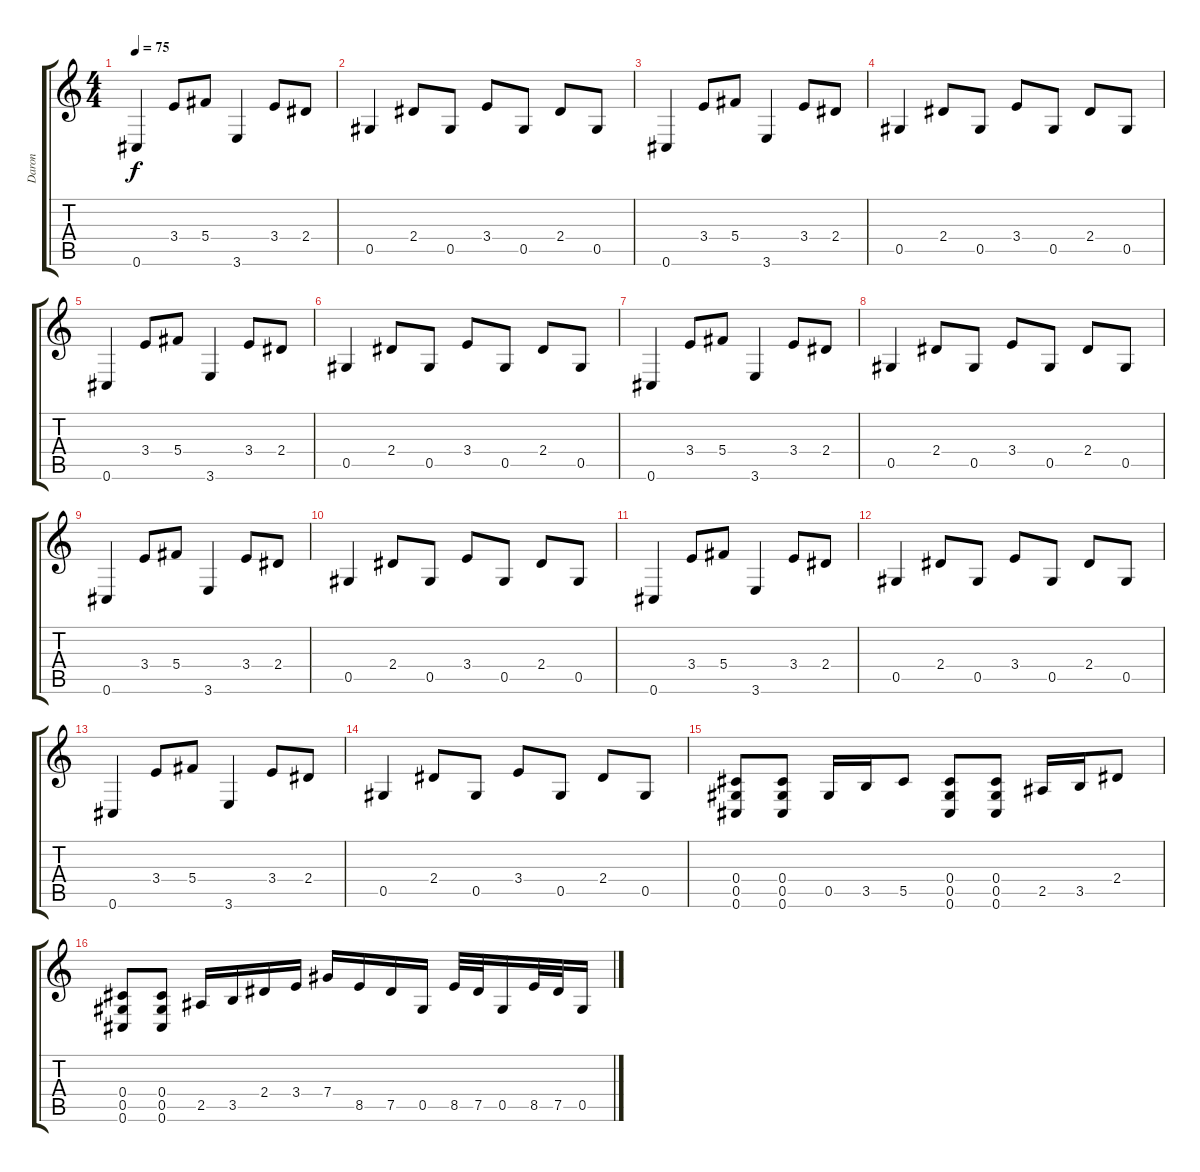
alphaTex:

\track ("Daron" "Daron") {instrument overdrivenguitar}
\staff {score tabs}
\tuning (Eb4 Bb3 Gb3 Db3 Ab2 Db2) {hide}
\ts (4 4)
\tempo 75
\clef g2
\ks c
0.6.4{dy f instrument electricguitarjazz} 3.4.8 5.4.8 3.6.4 3.4.8 2.4.8 |
0.5.4 2.4.8 0.5.8 3.4.8 0.5.8 2.4.8 0.5.8 |
0.6.4{instrument electricguitarjazz} 3.4.8 5.4.8 3.6.4 3.4.8 2.4.8 |
0.5.4 2.4.8 0.5.8 3.4.8 0.5.8 2.4.8 0.5.8 |
0.6.4{instrument electricguitarjazz} 3.4.8 5.4.8 3.6.4 3.4.8 2.4.8 |
0.5.4 2.4.8 0.5.8 3.4.8 0.5.8 2.4.8 0.5.8 |
0.6.4{instrument electricguitarjazz} 3.4.8 5.4.8 3.6.4 3.4.8 2.4.8 |
0.5.4 2.4.8 0.5.8 3.4.8 0.5.8 2.4.8 0.5.8 |
0.6.4{instrument electricguitarjazz} 3.4.8 5.4.8 3.6.4 3.4.8 2.4.8 |
0.5.4 2.4.8 0.5.8 3.4.8 0.5.8 2.4.8 0.5.8 |
0.6.4{instrument electricguitarjazz} 3.4.8 5.4.8 3.6.4 3.4.8 2.4.8 |
0.5.4 2.4.8 0.5.8 3.4.8 0.5.8 2.4.8 0.5.8 |
0.6.4{instrument electricguitarjazz} 3.4.8 5.4.8 3.6.4 3.4.8 2.4.8 |
0.5.4 2.4.8{volume 5 instrument overdrivenguitar} 0.5.8{volume 13} 3.4.8 0.5.8 2.4.8 0.5.8 |
(0.4 0.5 0.6).8 (0.4 0.5 0.6).8 0.5.16 3.5.16 5.5.8 (0.4 0.5 0.6).8 (0.4 0.5 0.6).8 2.5.16 3.5.16 2.4.8 |
(0.4 0.5 0.6).8 (0.4 0.5 0.6).8 2.5.16 3.5.16 2.4.16 3.4.16 7.4.16 8.5.16 7.5.16 0.5.16 8.5.32 7.5.32 0.5.16 8.5.32 7.5.32 0.5.16
